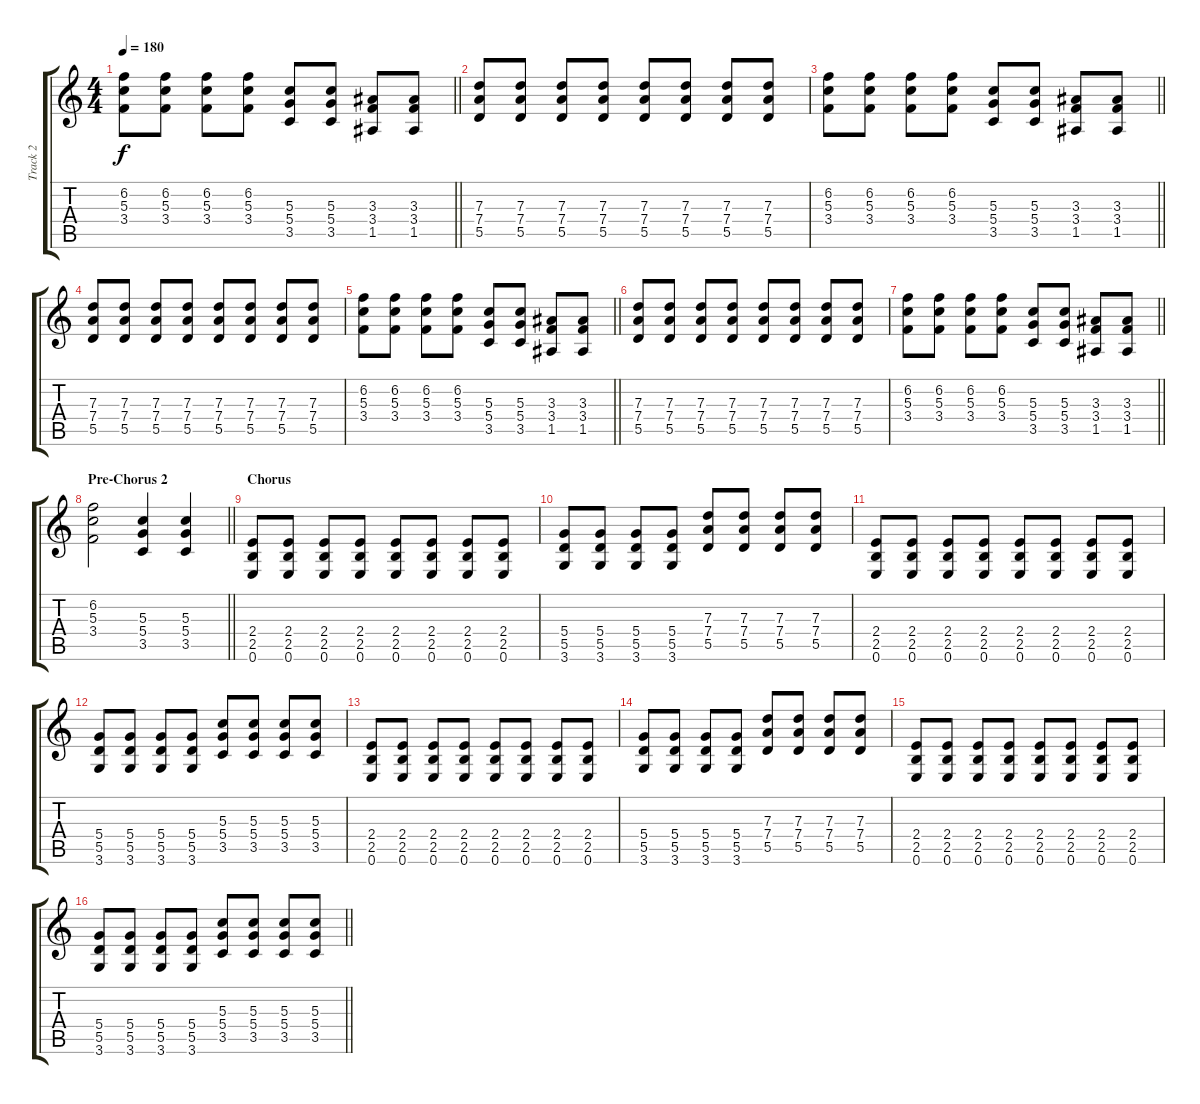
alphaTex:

\track ("Track 2" "Track 2") {instrument distortionguitar}
\staff {score tabs}
\tuning (E4 B3 G3 D3 A2 E2) {hide}
\ts (4 4)
\tempo 180
\clef g2
\barLineRight lightlight
\ks c
(6.2 5.3 3.4).8{dy f} (6.2 5.3 3.4).8 (6.2 5.3 3.4).8 (6.2 5.3 3.4).8 (5.3 5.4 3.5).8 (5.3 5.4 3.5).8 (3.3 3.4 1.5).8 (3.3 3.4 1.5).8 |
(7.3 7.4 5.5).8 (7.3 7.4 5.5).8 (7.3 7.4 5.5).8 (7.3 7.4 5.5).8 (7.3 7.4 5.5).8 (7.3 7.4 5.5).8 (7.3 7.4 5.5).8 (7.3 7.4 5.5).8 |
\barLineRight lightlight
(6.2 5.3 3.4).8 (6.2 5.3 3.4).8 (6.2 5.3 3.4).8 (6.2 5.3 3.4).8 (5.3 5.4 3.5).8 (5.3 5.4 3.5).8 (3.3 3.4 1.5).8 (3.3 3.4 1.5).8 |
(7.3 7.4 5.5).8 (7.3 7.4 5.5).8 (7.3 7.4 5.5).8 (7.3 7.4 5.5).8 (7.3 7.4 5.5).8 (7.3 7.4 5.5).8 (7.3 7.4 5.5).8 (7.3 7.4 5.5).8 |
\barLineRight lightlight
(6.2 5.3 3.4).8 (6.2 5.3 3.4).8 (6.2 5.3 3.4).8 (6.2 5.3 3.4).8 (5.3 5.4 3.5).8 (5.3 5.4 3.5).8 (3.3 3.4 1.5).8 (3.3 3.4 1.5).8 |
(7.3 7.4 5.5).8 (7.3 7.4 5.5).8 (7.3 7.4 5.5).8 (7.3 7.4 5.5).8 (7.3 7.4 5.5).8 (7.3 7.4 5.5).8 (7.3 7.4 5.5).8 (7.3 7.4 5.5).8 |
\barLineRight lightlight
(6.2 5.3 3.4).8 (6.2 5.3 3.4).8 (6.2 5.3 3.4).8 (6.2 5.3 3.4).8 (5.3 5.4 3.5).8 (5.3 5.4 3.5).8 (3.3 3.4 1.5).8 (3.3 3.4 1.5).8 |
\section ("" "Pre-Chorus 2")
\barLineRight lightlight
(6.2 5.3 3.4).2 (5.3 5.4 3.5).4 (5.3 5.4 3.5).4 |
\section ("" "Chorus")
(2.4 2.5 0.6).8 (2.4 2.5 0.6).8 (2.4 2.5 0.6).8 (2.4 2.5 0.6).8 (2.4 2.5 0.6).8 (2.4 2.5 0.6).8 (2.4 2.5 0.6).8 (2.4 2.5 0.6).8 |
(5.4 5.5 3.6).8 (5.4 5.5 3.6).8 (5.4 5.5 3.6).8 (5.4 5.5 3.6).8 (7.3 7.4 5.5).8 (7.3 7.4 5.5).8 (7.3 7.4 5.5).8 (7.3 7.4 5.5).8 |
(2.4 2.5 0.6).8 (2.4 2.5 0.6).8 (2.4 2.5 0.6).8 (2.4 2.5 0.6).8 (2.4 2.5 0.6).8 (2.4 2.5 0.6).8 (2.4 2.5 0.6).8 (2.4 2.5 0.6).8 |
(5.4 5.5 3.6).8 (5.4 5.5 3.6).8 (5.4 5.5 3.6).8 (5.4 5.5 3.6).8 (5.3 5.4 3.5).8 (5.3 5.4 3.5).8 (5.3 5.4 3.5).8 (5.3 5.4 3.5).8 |
(2.4 2.5 0.6).8 (2.4 2.5 0.6).8 (2.4 2.5 0.6).8 (2.4 2.5 0.6).8 (2.4 2.5 0.6).8 (2.4 2.5 0.6).8 (2.4 2.5 0.6).8 (2.4 2.5 0.6).8 |
(5.4 5.5 3.6).8 (5.4 5.5 3.6).8 (5.4 5.5 3.6).8 (5.4 5.5 3.6).8 (7.3 7.4 5.5).8 (7.3 7.4 5.5).8 (7.3 7.4 5.5).8 (7.3 7.4 5.5).8 |
(2.4 2.5 0.6).8 (2.4 2.5 0.6).8 (2.4 2.5 0.6).8 (2.4 2.5 0.6).8 (2.4 2.5 0.6).8 (2.4 2.5 0.6).8 (2.4 2.5 0.6).8 (2.4 2.5 0.6).8 |
\barLineRight lightlight
(5.4 5.5 3.6).8 (5.4 5.5 3.6).8 (5.4 5.5 3.6).8 (5.4 5.5 3.6).8 (5.3 5.4 3.5).8 (5.3 5.4 3.5).8 (5.3 5.4 3.5).8 (5.3 5.4 3.5).8
